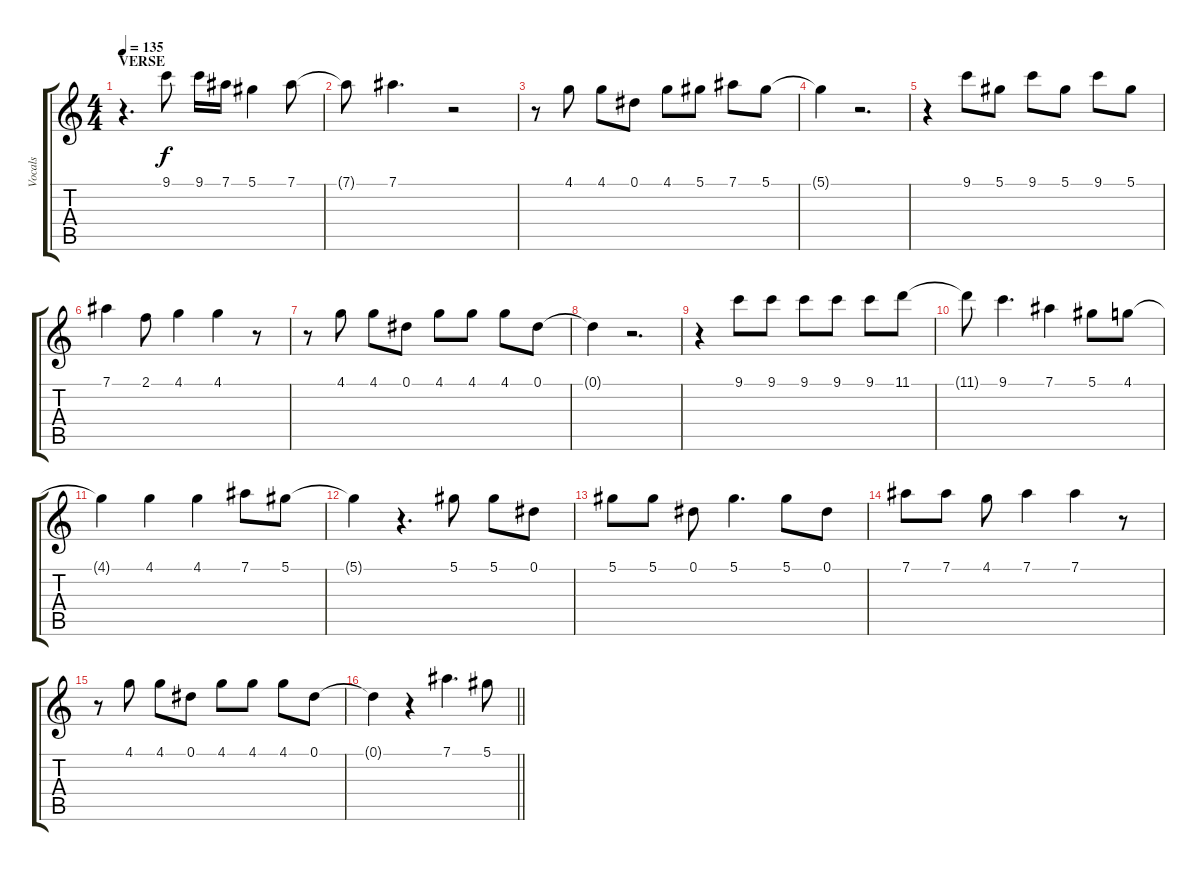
\track ("Vocals" "Vocals") {instrument acousticguitarsteel}
\staff {score tabs}
\tuning (Eb4 Bb3 Gb3 Db3 Ab2 Eb2) {hide}
\ts (4 4)
\section ("" "VERSE")
\tempo 135
\clef g2
\ks c
r.4{d dy f} 9.1.8 9.1.16 7.1.16 5.1.4 7.1.8 |
7.1{t}.8 7.1.4{d} r.2 |
r.8 4.1.8 4.1.8 0.1.8 4.1.8 5.1.8 7.1.8 5.1.8 |
5.1{t}.4 r.2{d} |
r.4 9.1.8 5.1.8 9.1.8 5.1.8 9.1.8 5.1.8 |
7.1.4 2.1.8 4.1.4 4.1.4 r.8 |
r.8 4.1.8 4.1.8 0.1.8 4.1.8 4.1.8 4.1.8 0.1.8 |
0.1{t}.4 r.2{d} |
r.4 9.1.8 9.1.8 9.1.8 9.1.8 9.1.8 11.1.8 |
11.1{t}.8 9.1.4{d} 7.1.4 5.1.8 4.1.8 |
4.1{t}.4 4.1.4 4.1.4 7.1.8 5.1.8 |
5.1{t}.4 r.4{d} 5.1.8 5.1.8 0.1.8 |
5.1.8 5.1.8 0.1.8 5.1.4{d} 5.1.8 0.1.8 |
7.1.8 7.1.8 4.1.8 7.1.4 7.1.4 r.8 |
r.8 4.1.8 4.1.8 0.1.8 4.1.8 4.1.8 4.1.8 0.1.8 |
\barLineRight lightlight
0.1{t}.4 r.4 7.1.4{d} 5.1.8
